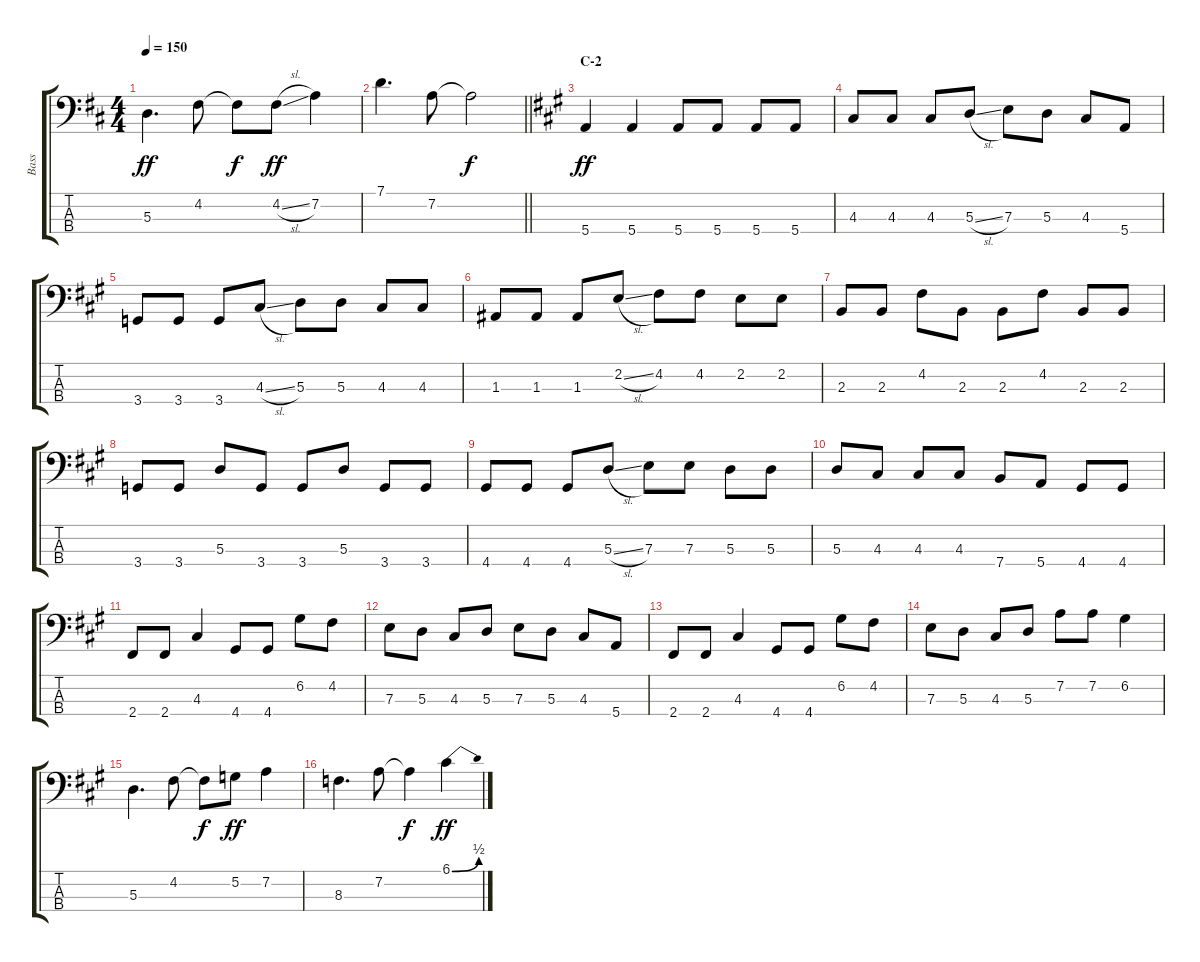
\track ("Bass" "Bass") {instrument electricbasspick}
\staff {score tabs}
\tuning (G2 D2 A1 E1) {hide}
\ts (4 4)
\tempo 150
\clef f4
\ks d
5.3.4{d dy ff} 4.2.8 4.2{t}.8{dy f} 4.2{sl}.8{dy ff} 7.2.4 |
\barLineRight lightlight
7.1.4{d} 7.2.8 7.2{t}.2{dy f} |
\section ("" "C-2")
\ks a
5.4.4{dy ff} 5.4.4 5.4.8 5.4.8 5.4.8 5.4.8 |
4.3.8 4.3.8 4.3.8 5.3{sl}.8 7.3.8 5.3.8 4.3.8 5.4.8 |
3.4.8 3.4.8 3.4.8 4.3{sl}.8 5.3.8 5.3.8 4.3.8 4.3.8 |
1.3.8 1.3.8 1.3.8 2.2{sl}.8 4.2.8 4.2.8 2.2.8 2.2.8 |
2.3.8 2.3.8 4.2.8 2.3.8 2.3.8 4.2.8 2.3.8 2.3.8 |
3.4.8 3.4.8 5.3.8 3.4.8 3.4.8 5.3.8 3.4.8 3.4.8 |
4.4.8 4.4.8 4.4.8 5.3{sl}.8 7.3.8 7.3.8 5.3.8 5.3.8 |
5.3.8 4.3.8 4.3.8 4.3.8 7.4.8 5.4.8 4.4.8 4.4.8 |
2.4.8 2.4.8 4.3.4 4.4.8 4.4.8 6.2.8 4.2.8 |
7.3.8 5.3.8 4.3.8 5.3.8 7.3.8 5.3.8 4.3.8 5.4.8 |
2.4.8 2.4.8 4.3.4 4.4.8 4.4.8 6.2.8 4.2.8 |
7.3.8 5.3.8 4.3.8 5.3.8 7.2.8 7.2.8 6.2.4 |
5.3.4{d} 4.2.8 4.2{t}.8{dy f} 5.2.8{dy ff} 7.2.4 |
8.3.4{d} 7.2.8 7.2{t}.4{dy f} 6.1{be (bend 0 0 60 2)}.4{dy ff}
